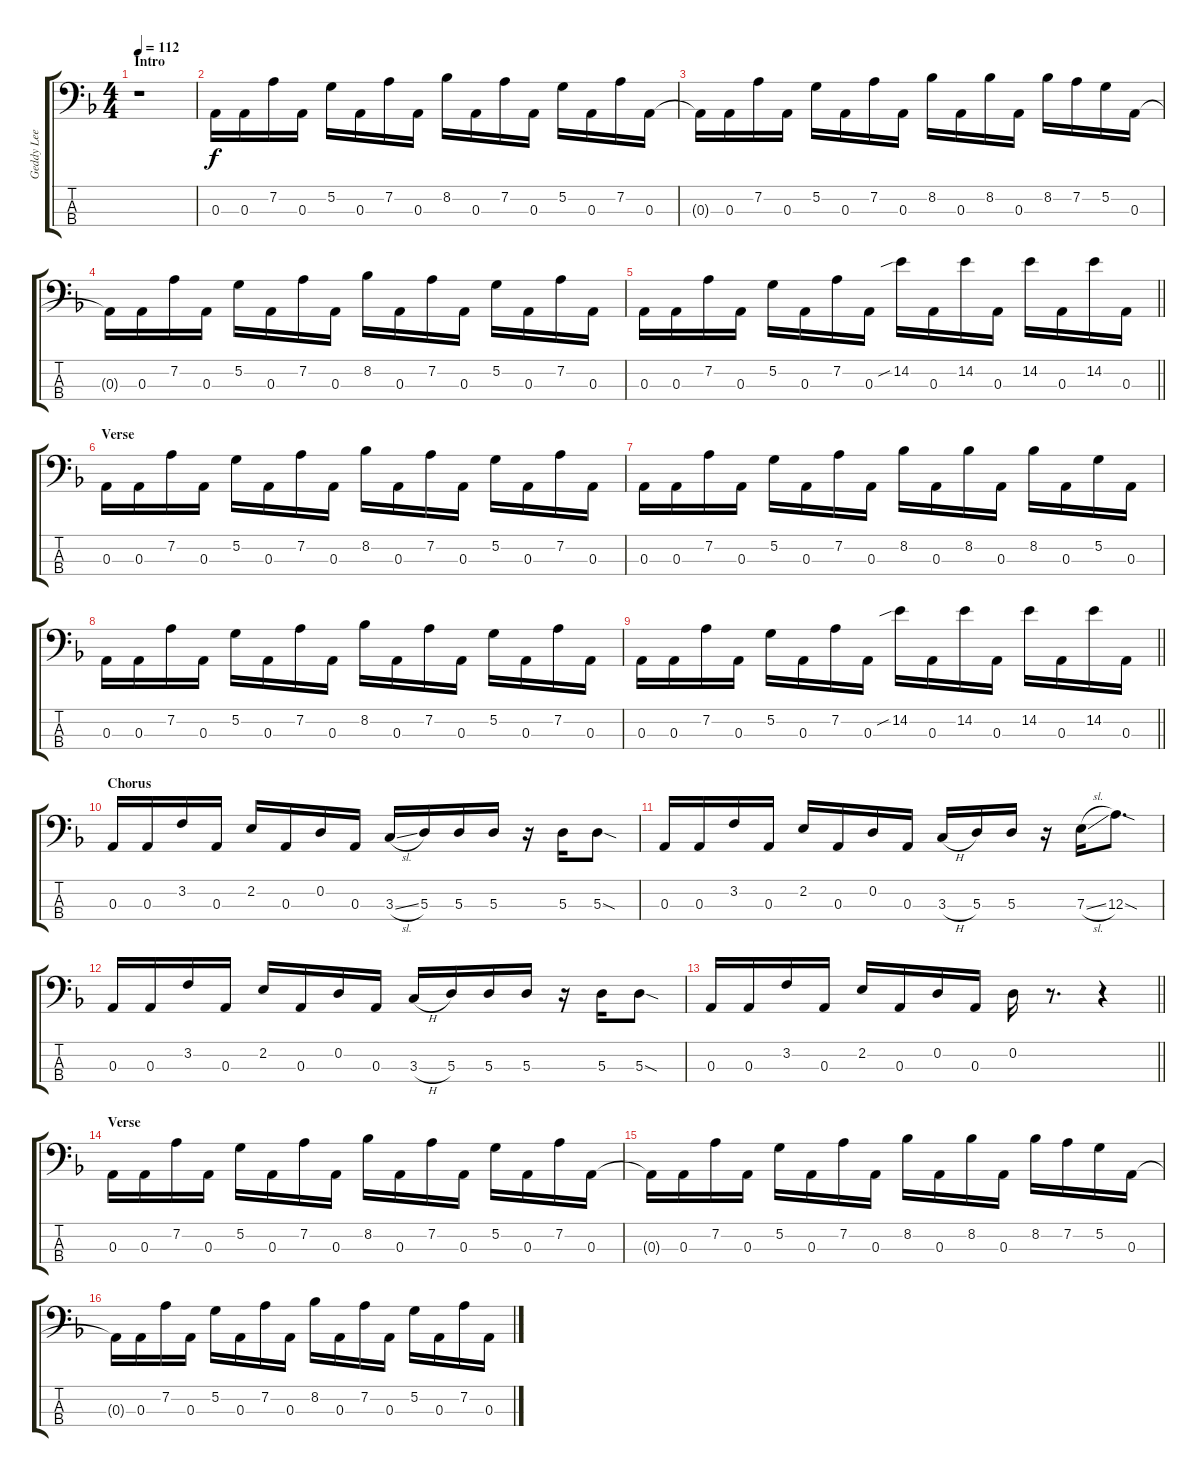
\track ("Geddy Lee" "Geddy Lee") {instrument slapbass2}
\staff {score tabs}
\tuning (G2 D2 A1 E1) {hide}
\ts (4 4)
\section ("" "Intro")
\tempo 112
\clef f4
\ks dminor
r.1{dy f instrument slapbass2} |
0.3.16 0.3.16 7.2.16 0.3.16 5.2.16 0.3.16 7.2.16 0.3.16 8.2.16 0.3.16 7.2.16 0.3.16 5.2.16 0.3.16 7.2.16 0.3.16 |
0.3{t}.16 0.3.16 7.2.16 0.3.16 5.2.16 0.3.16 7.2.16 0.3.16 8.2.16 0.3.16 8.2.16 0.3.16 8.2.16 7.2.16 5.2.16 0.3.16 |
0.3{t}.16 0.3.16 7.2.16 0.3.16 5.2.16 0.3.16 7.2.16 0.3.16 8.2.16 0.3.16 7.2.16 0.3.16 5.2.16 0.3.16 7.2.16 0.3.16 |
\barLineRight lightlight
0.3.16 0.3.16 7.2.16 0.3.16 5.2.16 0.3.16 7.2.16 0.3.16 14.2{sib}.16 0.3.16 14.2.16 0.3.16 14.2.16 0.3.16 14.2.16 0.3.16 |
\section ("" "Verse")
0.3.16 0.3.16 7.2.16 0.3.16 5.2.16 0.3.16 7.2.16 0.3.16 8.2.16 0.3.16 7.2.16 0.3.16 5.2.16 0.3.16 7.2.16 0.3.16 |
0.3.16 0.3.16 7.2.16 0.3.16 5.2.16 0.3.16 7.2.16 0.3.16 8.2.16 0.3.16 8.2.16 0.3.16 8.2.16 0.3.16 5.2.16 0.3.16 |
0.3.16 0.3.16 7.2.16 0.3.16 5.2.16 0.3.16 7.2.16 0.3.16 8.2.16 0.3.16 7.2.16 0.3.16 5.2.16 0.3.16 7.2.16 0.3.16 |
\barLineRight lightlight
0.3.16 0.3.16 7.2.16 0.3.16 5.2.16 0.3.16 7.2.16 0.3.16 14.2{sib}.16 0.3.16 14.2.16 0.3.16 14.2.16 0.3.16 14.2.16 0.3.16 |
\section ("" "Chorus")
0.3.16 0.3.16 3.2.16 0.3.16 2.2.16 0.3.16 0.2.16 0.3.16 3.3{sl}.16 5.3.16 5.3.16 5.3.16 r.16 5.3.16 5.3{sod}.8 |
0.3.16 0.3.16 3.2.16 0.3.16 2.2.16 0.3.16 0.2.16 0.3.16 3.3{h}.16 5.3.16 5.3.16 r.16 7.3{sl}.16 12.3{sod}.8{d} |
0.3.16 0.3.16 3.2.16 0.3.16 2.2.16 0.3.16 0.2.16 0.3.16 3.3{h}.16 5.3.16 5.3.16 5.3.16 r.16 5.3.16 5.3{sod}.8 |
\barLineRight lightlight
0.3.16 0.3.16 3.2.16 0.3.16 2.2.16 0.3.16 0.2.16 0.3.16 0.2.16 r.8{d} r.4 |
\section ("" "Verse")
0.3.16 0.3.16 7.2.16 0.3.16 5.2.16 0.3.16 7.2.16 0.3.16 8.2.16 0.3.16 7.2.16 0.3.16 5.2.16 0.3.16 7.2.16 0.3.16 |
0.3{t}.16 0.3.16 7.2.16 0.3.16 5.2.16 0.3.16 7.2.16 0.3.16 8.2.16 0.3.16 8.2.16 0.3.16 8.2.16 7.2.16 5.2.16 0.3.16 |
0.3{t}.16 0.3.16 7.2.16 0.3.16 5.2.16 0.3.16 7.2.16 0.3.16 8.2.16 0.3.16 7.2.16 0.3.16 5.2.16 0.3.16 7.2.16 0.3.16
